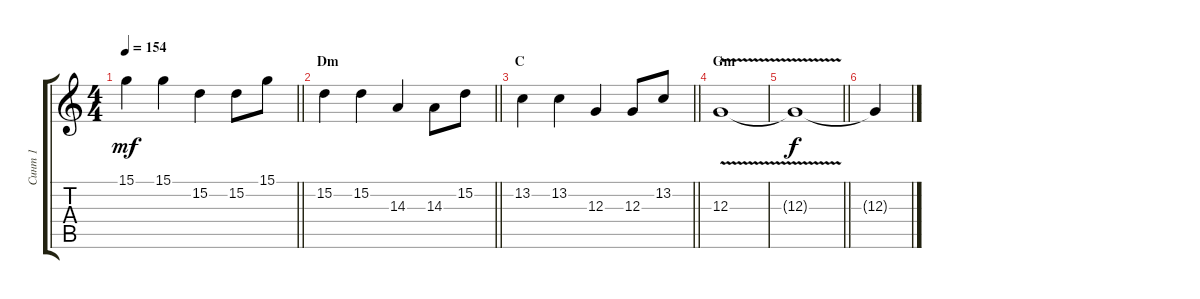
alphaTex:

\track ("Синт 1" "Синт 1") {instrument fx5brightness}
\staff {score tabs}
\tuning (E4 B3 G3 D3 A2 E2) {hide}
\ts (4 4)
\tempo 154
\clef g2
\barLineRight lightlight
\ks c
15.1{t}.4{dy mf} 15.1.4 15.2.4 15.2.8 15.1.8 |
\section ("" "Dm")
\barLineRight lightlight
15.2.4 15.2.4 14.3.4 14.3.8 15.2.8 |
\section ("" "C")
\barLineRight lightlight
13.2.4 13.2.4 12.3.4 12.3.8 13.2.8 |
\section ("" "Gm")
12.3{v}.1 |
\barLineRight lightlight
12.3{t}.1{dy f} |
12.3{t}.4
